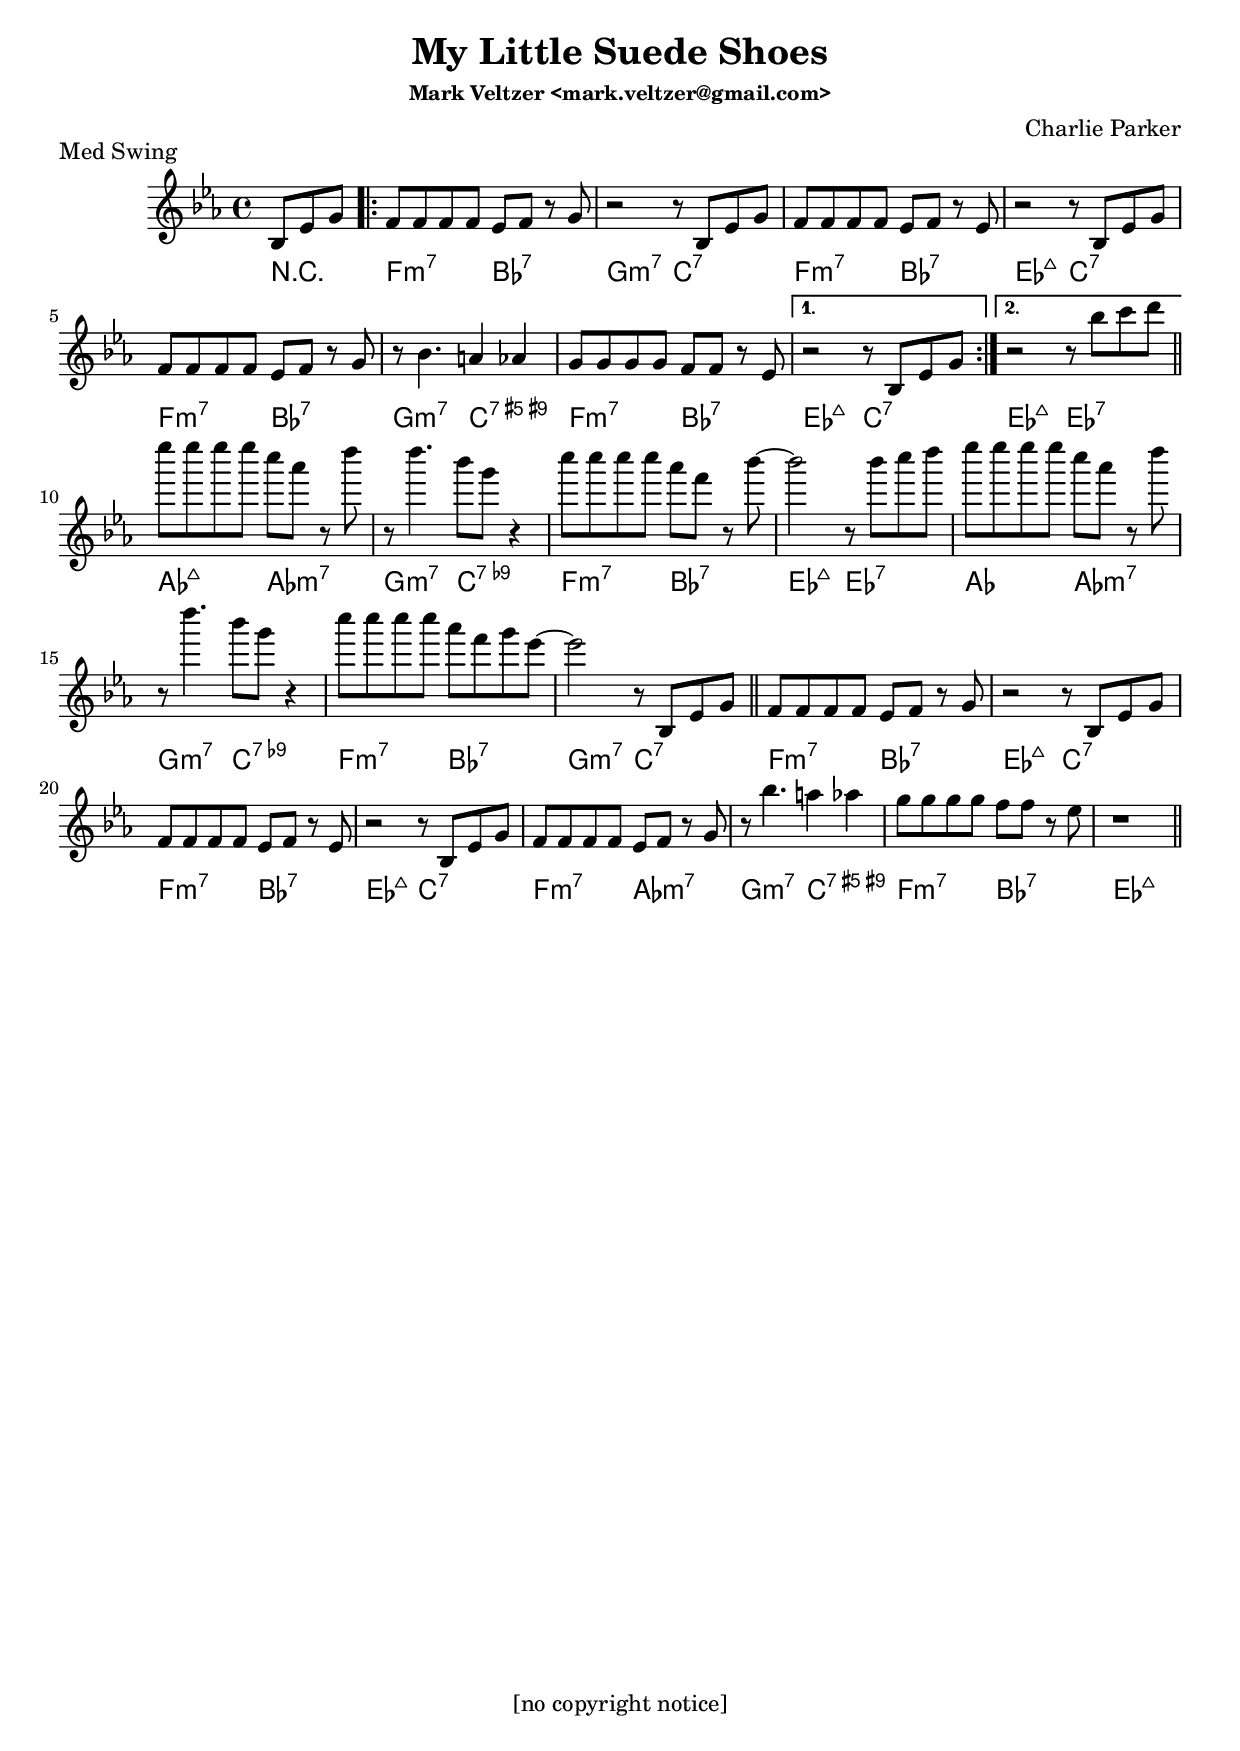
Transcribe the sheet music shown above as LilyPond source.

\include "lilypond/include/common.lyi"
\header {
	title="My Little Suede Shoes"
	composer="Charlie Parker"
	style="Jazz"
	piece="Med Swing"
}

A=\relative c' { bes8 ees g | f f f f ees f r g | }
B=\relative c' { bes8 ees g | f f f f ees f r ees | }

tune=\relative c' {
	\key ees \major
	\time 4/4
	\partial 4. bes8 ees g |
	
	\repeat volta 2 {
		f f f f ees f r g | r2 r8 \B r2 r8 \A
		r bes4. a4 aes | g8 g g g f f r ees |
	}
	\alternative {
		{r2 r8 bes ees g}
		{r2 r8 bes' c d}
	}
	ees'8 ees ees ees c aes r d | r d4. bes8 g r4 | c8 c c c aes f r bes ~ |
	bes2 r8 bes c d | ees ees ees ees c aes r d | r d4. bes8 g r4 |
	c8 c c c aes f g ees ~ | ees2 r8 \A r2 r8 \B r2 r8 \A
	r bes4. a4 aes | g8 g g g f f r ees | r1 \bar "|."
}

harmony=\chords {
	\partial 4. r4. |
	\repeat volta 2 {
		f2:m7 bes:7 | g:m7 c:7 | f:m7 bes:7 | ees:maj c:7 |
		f:m7 bes:7 | g:m7 c:7.9+.5+ | f:m7 bes:7 |
	}
	\alternative { { ees:maj c:7 | } {ees:maj ees:7 } }
	\bar "||"
	aes:maj aes:m7 | g:m7 c:7.9- |
	f:m7 bes:7 | ees:maj ees:7 | aes aes:m7 | g:m7 c:7.9- |
	f:m7 bes:7 | g:m7 c:7 \bar "||"
	f:m7 bes:7 | ees:maj c:7 | f:m7 bes:7 | ees:maj c:7 |
	f:m7 aes:m7 | g:m7 c:7.9+.5+ | f:m7 bes:7 | ees1:maj \bar "||"
}

\score {
	<<
		\context Staff \tune
		\context ChordNames \harmony
	>>
	\midi {}
	\layout {}
}
